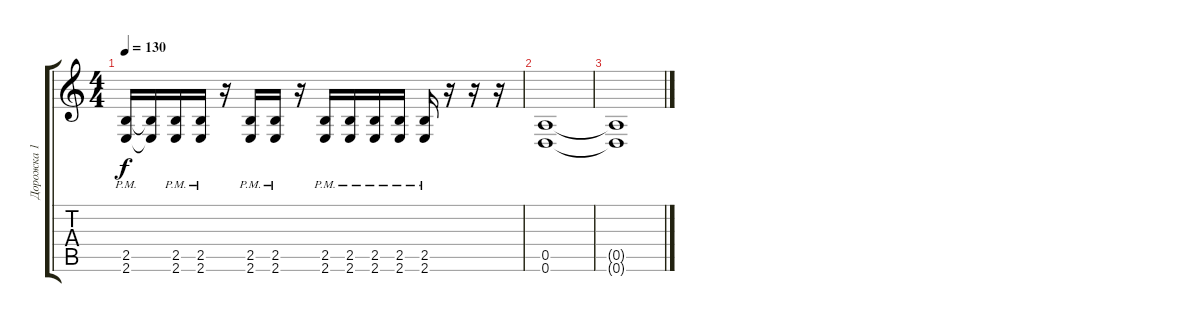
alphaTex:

\track ("Дорожка 1" "Дорожка 1") {instrument distortionguitar}
\staff {score tabs}
\tuning (E4 B3 G3 D3 A2 D2) {hide}
\ts (4 4)
\tempo 130
\clef g2
\ks c
(2.5{pm} 2.6{pm}).16{dy f} (2.5{t} 2.6{t}).16 (2.5{pm} 2.6{pm}).16 (2.5{pm} 2.6{pm}).16 r.16 (2.5{pm} 2.6{pm}).16 (2.5{pm} 2.6{pm}).16 r.16 (2.5{pm} 2.6{pm}).16 (2.5{pm} 2.6{pm}).16 (2.5{pm} 2.6{pm}).16 (2.5{pm} 2.6{pm}).16 (2.5{pm} 2.6{pm}).16 r.16 r.16 r.16 |
(0.5 0.6).1 |
(0.5{t} 0.6{t}).1
